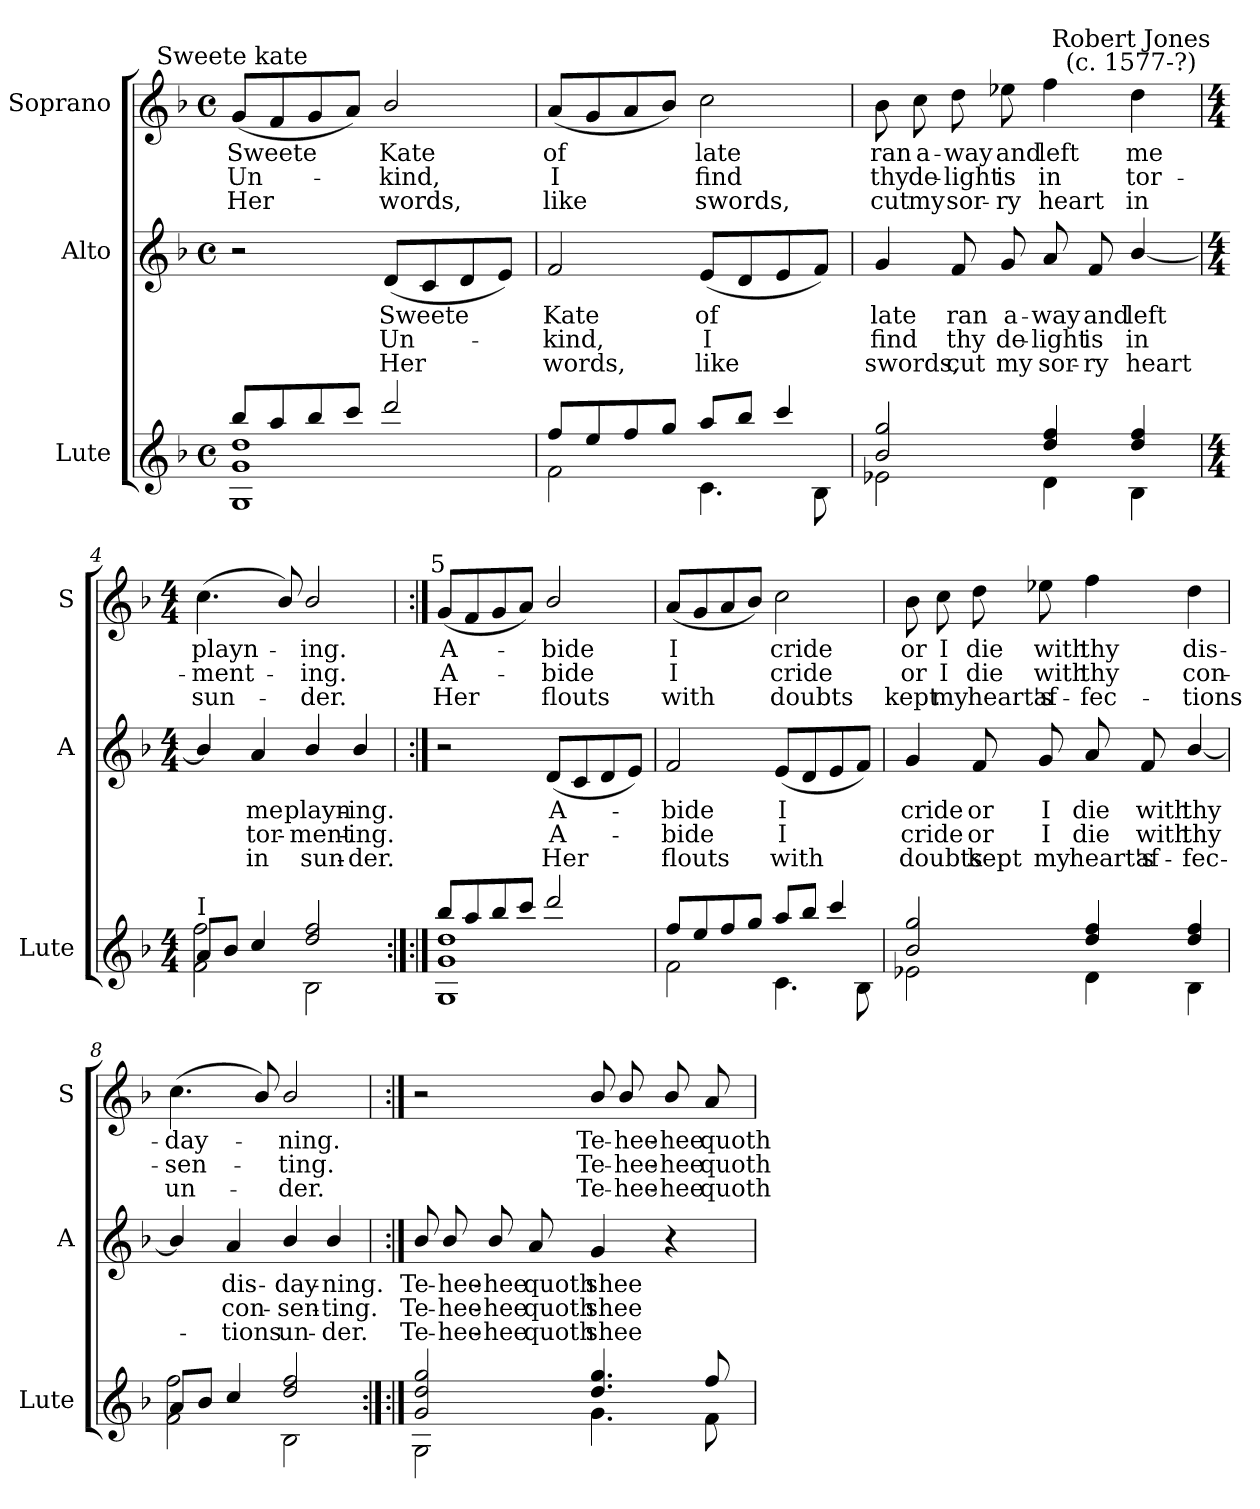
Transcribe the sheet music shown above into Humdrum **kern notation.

**kern	**kern	**text	**text	**text	**kern	**text	**text	**text
*part3	*part2	*part2	*part2	*part2	*part1	*part1	*part1	*part1
*staff3	*staff2	*staff2	*staff2	*staff2	*staff1	*staff1	*staff1	*staff1
*I"Lute	*I"Alto	*	*	*	*I"Soprano	*	*	*
*I'Lute	*I'A	*	*	*	*I'S	*	*	*
*clefG2	*clefG2	*	*	*	*clefG2	*	*	*
*k[b-]	*k[b-]	*	*	*	*k[b-]	*	*	*
*F:	*F:	*	*	*	*F:	*	*	*
*M4/4	*M4/4	*	*	*	*M4/4	*	*	*
*met(c)	*met(c)	*	*	*	*met(c)	*	*	*
=1	=1	=1	=1	=1	=1	=1	=1	=1
*^	*	*	*	*	*	*	*	*
!	!	!	!	!	!	!LO:TX:a:cj:t=Sweete kate	!	!	!
!	!	!	!	!	!	!	!LO:LY:b	!LO:LY:b	!LO:LY:b
8bb-/L	1G\ 1g\ 1dd\	2r	.	.	.	(<8gL	Sweete	Un-	Her
8aa/	.	.	.	.	.	8f	.	.	.
8bb-/	.	.	.	.	.	8g	.	.	.
8ccc/J	.	.	.	.	.	8aJ)	.	.	.
!	!	!	!LO:LY:b	!LO:LY:b	!LO:LY:b	!	!LO:LY:b	!LO:LY:b	!LO:LY:b
2ddd/	.	(<8dL	Sweete	Un-	Her	2b-/	Kate	kind,	words,
.	.	8c	.	.	.	.	.	.	.
.	.	8d	.	.	.	.	.	.	.
.	.	8eJ)	.	.	.	.	.	.	.
=2	=2	=2	=2	=2	=2	=2	=2	=2	=2
!	!	!	!LO:LY:b	!LO:LY:b	!LO:LY:b	!	!LO:LY:b	!LO:LY:b	!LO:LY:b
8ff/L	2f\	2f	Kate	kind,	words,	(<8aL	of	I	like
8ee/	.	.	.	.	.	8g	.	.	.
8ff/	.	.	.	.	.	8a	.	.	.
8gg/J	.	.	.	.	.	8b-J)	.	.	.
!	!	!	!LO:LY:b	!LO:LY:b	!LO:LY:b	!	!LO:LY:b	!LO:LY:b	!LO:LY:b
8aa/L	4.c\	(<8eL	of	I	like	2cc	late	find	swords,
8bb-/J	.	8d	.	.	.	.	.	.	.
4ccc/	.	8e	.	.	.	.	.	.	.
.	8B-\	8fJ)	.	.	.	.	.	.	.
=3	=3	=3	=3	=3	=3	=3	=3	=3	=3
!	!	!	!LO:LY:b	!LO:LY:b	!LO:LY:b	!	!LO:LY:b	!LO:LY:b	!LO:LY:b
2b-/ 2gg/	2e-X\	4g	late	find	swords,	8b-	ran	thy	cut
!	!	!	!	!	!	!	!LO:LY:b	!LO:LY:b	!LO:LY:b
.	.	.	.	.	.	8cc	a-	-de-	-my
!	!	!	!LO:LY:b	!LO:LY:b	!LO:LY:b	!	!LO:LY:b	!LO:LY:b	!LO:LY:b
.	.	8f	ran	thy	cut	8dd	way	light	sor-
!	!	!	!LO:LY:b	!LO:LY:b	!LO:LY:b	!	!LO:LY:b	!LO:LY:b	!LO:LY:b
.	.	8g	a-	-de-	-my	8ee-X	-and	is	ry
!	!	!	!LO:LY:b	!LO:LY:b	!LO:LY:b	!	!LO:LY:b	!LO:LY:b	!LO:LY:b
4dd/ 4ff/	4d\	8a	way	light	sor-	4ff	left	in	heart
!	!	!	!LO:LY:b	!LO:LY:b	!LO:LY:b	!	!	!	!
.	.	8f	-and	is	ry	.	.	.	.
!	!	!	!	!	!	!LO:TX:a:cj:t=Robert Jones\n(c. 1577-?)	!	!	!
!	!	!	!LO:LY:b	!LO:LY:b	!LO:LY:b	!	!LO:LY:b	!LO:LY:b	!LO:LY:b
4dd/ 4ff/	4B-\	[4b-/	left	in	heart	4dd	me	tor-	-in
!!LO:LB:g=z
=4	=4	=4	=4	=4	=4	=4	=4	=4	=4
*M4/4	*	*M4/4	*	*	*	*M4/4	*	*	*
!LO:TX:a:t=I	!	!	!	!	!	!	!	!	!
!	!	!	!	!	!	!	!LO:LY:b	!LO:LY:b	!LO:LY:b
8a/L	2f\ 2ff\	4b-/]	.	.	.	(<4.cc	playn-	ment-	sun-
8b-/J	.	.	.	.	.	.	.	.	.
!	!	!	!LO:LY:b	!LO:LY:b	!LO:LY:b	!	!	!	!
4cc/	.	4a	me	tor-	-in	.	.	.	.
.	.	.	.	.	.	8b-/)	.	.	.
!	!	!	!LO:LY:b	!LO:LY:b	!LO:LY:b	!	!LO:LY:b	!LO:LY:b	!LO:LY:b
2dd/ 2ff/	2B-\	4b-/	playn-	-ment-	-sun-	2b-/	ing.	ing.	der.
!	!	!	!LO:LY:b	!LO:LY:b	!LO:LY:b	!	!	!	!
.	.	4b-/	-ing.	ing.	der.	.	.	.	.
=5:|!	=5:|!	=5	=5	=5	=5	=5	=5	=5	=5
!	!	!	!	!	!	!LO:TX:a:cj:t=5	!	!	!
!	!	!	!	!	!	!	!LO:LY:b	!LO:LY:b	!LO:LY:b
8bb-/L	1G\ 1g\ 1dd\	2r	.	.	.	(<8gL	A-	A-	Her
8aa/	.	.	.	.	.	8f	.	.	.
8bb-/	.	.	.	.	.	8g	.	.	.
8ccc/J	.	.	.	.	.	8aJ)	.	.	.
!	!	!	!LO:LY:b	!LO:LY:b	!LO:LY:b	!	!LO:LY:b	!LO:LY:b	!LO:LY:b
2ddd/	.	(<8dL	A-	A-	Her	2b-/	bide	bide	flouts
.	.	8c	.	.	.	.	.	.	.
.	.	8d	.	.	.	.	.	.	.
.	.	8eJ)	.	.	.	.	.	.	.
=6	=6	=6	=6	=6	=6	=6	=6	=6	=6
!	!	!	!LO:LY:b	!LO:LY:b	!LO:LY:b	!	!LO:LY:b	!LO:LY:b	!LO:LY:b
8ff/L	2f\	2f	bide	bide	flouts	(<8aL	I	I	with
8ee/	.	.	.	.	.	8g	.	.	.
8ff/	.	.	.	.	.	8a	.	.	.
8gg/J	.	.	.	.	.	8b-J)	.	.	.
!	!	!	!LO:LY:b	!LO:LY:b	!LO:LY:b	!	!LO:LY:b	!LO:LY:b	!LO:LY:b
8aa/L	4.c\	(<8eL	I	I	with	2cc	cride	cride	doubts
8bb-/J	.	8d	.	.	.	.	.	.	.
4ccc/	.	8e	.	.	.	.	.	.	.
.	8B-\	8fJ)	.	.	.	.	.	.	.
=7	=7	=7	=7	=7	=7	=7	=7	=7	=7
!	!	!	!LO:LY:b	!LO:LY:b	!LO:LY:b	!	!LO:LY:b	!LO:LY:b	!LO:LY:b
2b-/ 2gg/	2e-X\	4g	cride	cride	doubts	8b-	or	or	kept
!	!	!	!	!	!	!	!LO:LY:b	!LO:LY:b	!LO:LY:b
.	.	.	.	.	.	8cc	I	I	my
!	!	!	!LO:LY:b	!LO:LY:b	!LO:LY:b	!	!LO:LY:b	!LO:LY:b	!LO:LY:b
.	.	8f	or	or	kept	8dd	die	die	heart's
!	!	!	!LO:LY:b	!LO:LY:b	!LO:LY:b	!	!LO:LY:b	!LO:LY:b	!LO:LY:b
.	.	8g	I	I	my	8ee-X	with	with	af-
!	!	!	!LO:LY:b	!LO:LY:b	!LO:LY:b	!	!LO:LY:b	!LO:LY:b	!LO:LY:b
4dd/ 4ff/	4d\	8a	die	die	heart's	4ff	-thy	thy	fec-
!	!	!	!LO:LY:b	!LO:LY:b	!LO:LY:b	!	!	!	!
.	.	8f	with	with	af-	.	.	.	.
!	!	!	!LO:LY:b	!LO:LY:b	!LO:LY:b	!	!LO:LY:b	!LO:LY:b	!LO:LY:b
4dd/ 4ff/	4B-\	[4b-/	-thy	thy	fec-	4dd	-dis-	-con-	-tions
!!LO:LB:g=z
=8	=8	=8	=8	=8	=8	=8	=8	=8	=8
!	!	!	!	!	!	!	!LO:LY:b	!LO:LY:b	!LO:LY:b
8a/L	2f\ 2ff\	4b-/]	.	.	.	(<4.cc	day-	sen-	un-
8b-/J	.	.	.	.	.	.	.	.	.
!	!	!	!LO:LY:b	!LO:LY:b	!LO:LY:b	!	!	!	!
4cc/	.	4a	dis-	-con-	-tions	.	.	.	.
.	.	.	.	.	.	8b-/)	.	.	.
!	!	!	!LO:LY:b	!LO:LY:b	!LO:LY:b	!	!LO:LY:b	!LO:LY:b	!LO:LY:b
2dd/ 2ff/	2B-\	4b-/	day-	-sen-	-un-	2b-/	ning.	ting.	der.
!	!	!	!LO:LY:b	!LO:LY:b	!LO:LY:b	!	!	!	!
.	.	4b-/	-ning.	ting.	der.	.	.	.	.
=9:|!	=9:|!	=9	=9	=9	=9	=9	=9	=9	=9
!	!	!	!LO:LY:b	!LO:LY:b	!LO:LY:b	!	!	!	!
2g/ 2dd/ 2gg/	2G\	8b-/	Te-	-Te-	-Te-	2r	.	.	.
!	!	!	!LO:LY:b	!LO:LY:b	!LO:LY:b	!	!	!	!
.	.	8b-/	-hee-	-hee-	-hee-	.	.	.	.
!	!	!	!LO:LY:b	!LO:LY:b	!LO:LY:b	!	!	!	!
.	.	8b-/	-hee	hee	hee	.	.	.	.
!	!	!	!LO:LY:b	!LO:LY:b	!LO:LY:b	!	!	!	!
.	.	8a	quoth	quoth	quoth	.	.	.	.
!	!	!	!LO:LY:b	!LO:LY:b	!LO:LY:b	!	!LO:LY:b	!LO:LY:b	!LO:LY:b
4.dd/ 4.gg/	4.g\	4g	shee	shee	shee	8b-/	Te-	-Te-	-Te-
!	!	!	!	!	!	!	!LO:LY:b	!LO:LY:b	!LO:LY:b
.	.	.	.	.	.	8b-/	-hee-	-hee-	-hee-
!	!	!	!	!	!	!	!LO:LY:b	!LO:LY:b	!LO:LY:b
.	.	4r	.	.	.	8b-/	-hee	hee	hee
!	!	!	!	!	!	!	!LO:LY:b	!LO:LY:b	!LO:LY:b
8ff/	8f\	.	.	.	.	8a	quoth	quoth	quoth
*v	*v	*	*	*	*	*	*	*	*
=	=	=	=	=	=	=	=	=
*-	*-	*-	*-	*-	*-	*-	*-	*-
